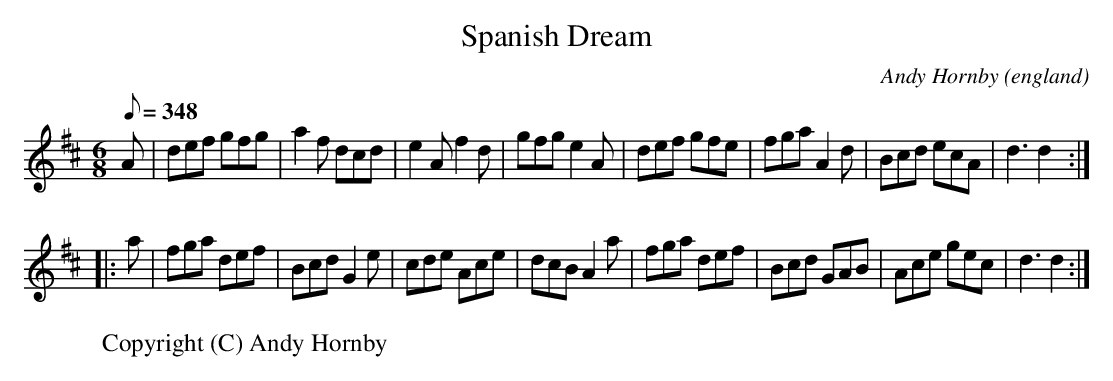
X:1
T:Spanish Dream
O:england
M:6/8
Q:1/8=348
C:Andy Hornby
K:D
A|\
def gfg|a2f dcd|e2A f2d|gfg e2A|\
def gfe|fga A2d|Bcd ecA|d3 d2::
a|\
fga def|Bcd G2e|cde Ace|dcB A2a|\
fga def|Bcd GAB|Ace gec|d3 d2:|
W:Copyright (C) Andy Hornby
